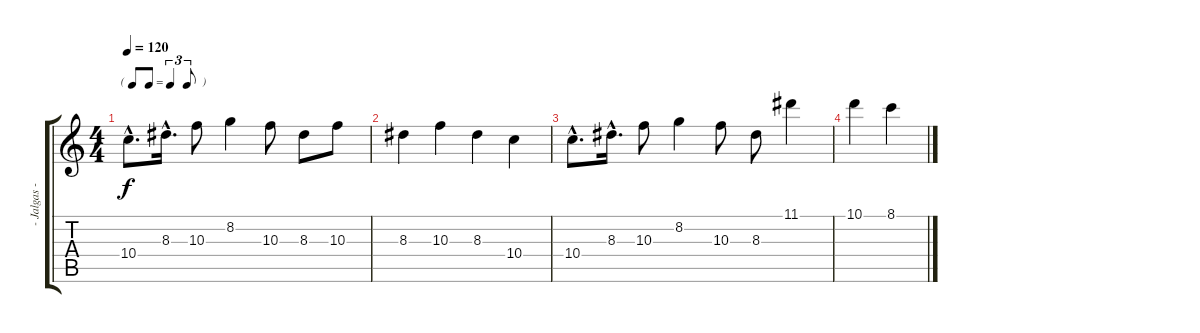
\track ("- Jalgas -" "- Jalgas -") {instrument electricguitarclean}
\staff {score tabs}
\tuning (E4 B3 G3 D3 A2 E2) {hide}
\ts (4 4)
\tf triplet8th
\tempo 120
\clef g2
\ks c
10.4{hac}.8{d dy f instrument electricguitarclean} 8.3{hac}.16{d} 10.3.8 8.2.4 10.3.8 8.3.8 10.3.8 |
8.3.4 10.3.4 8.3.4 10.4.4 |
10.4{hac}.8{d} 8.3{hac}.16{d} 10.3.8 8.2.4 10.3.8 8.3.8 11.1.4 |
10.1.4 8.1.4
